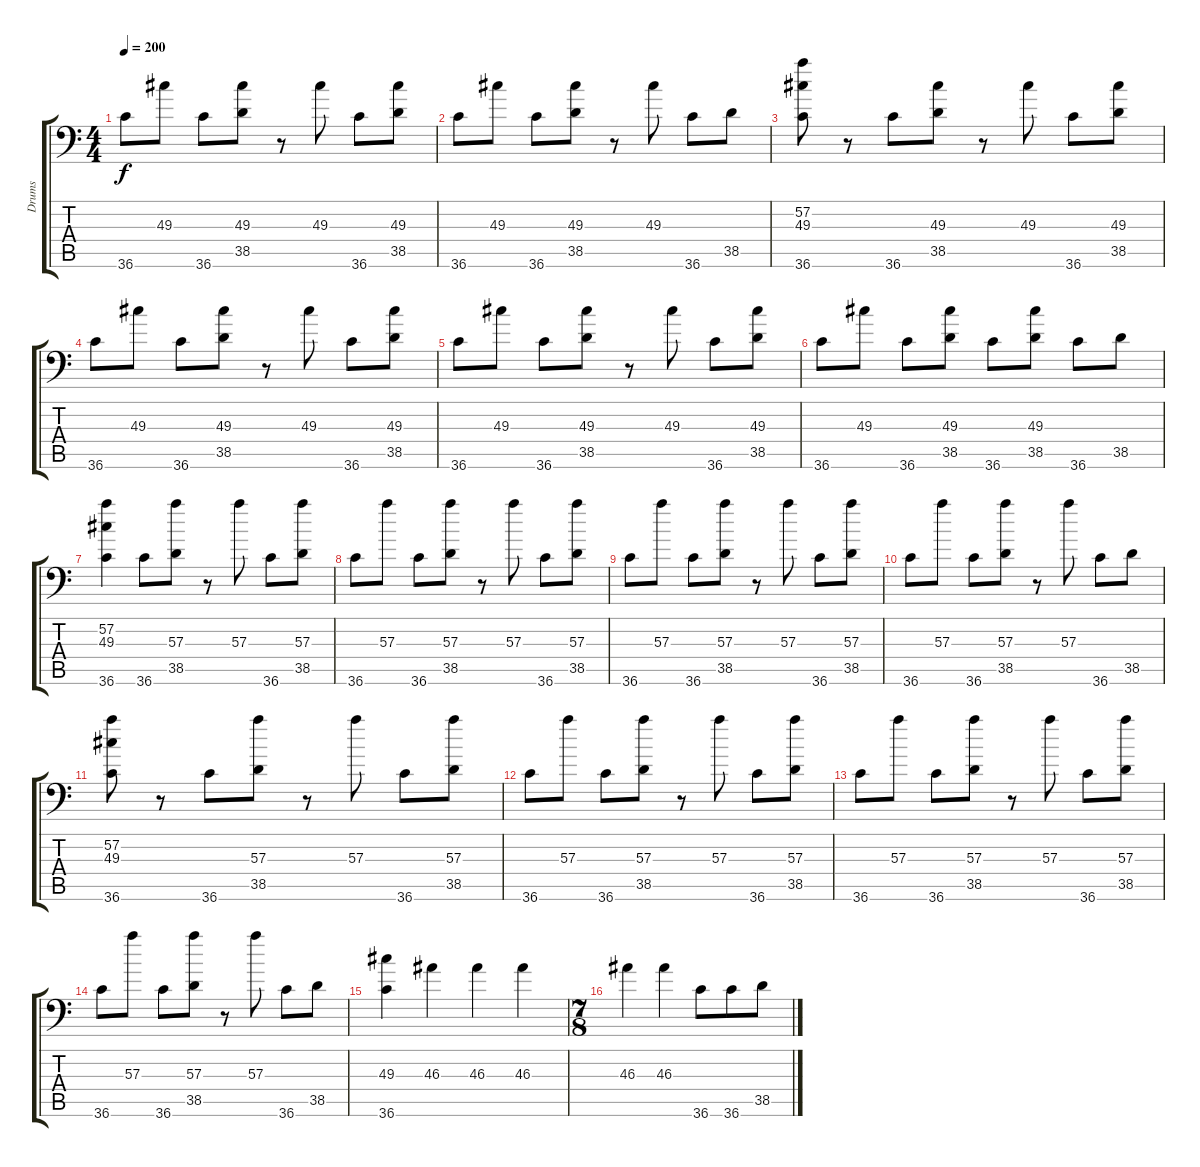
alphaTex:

\track ("Drums" "Drums") {instrument acousticgrandpiano}
\staff {score tabs}
\tuning (C-1 C-1 C-1 C-1 C-1 C-1) {hide}
\ts (4 4)
\tempo 200
\clef f4
\ks c
36.6.8{dy f} 49.3.8 36.6.8 (49.3 38.5).8 r.8 49.3.8 36.6.8 (49.3 38.5).8 |
36.6.8 49.3.8 36.6.8 (49.3 38.5).8 r.8 49.3.8 36.6.8 38.5.8 |
(57.2 49.3 36.6).8 r.8 36.6.8 (49.3 38.5).8 r.8 49.3.8 36.6.8 (49.3 38.5).8 |
36.6.8 49.3.8 36.6.8 (49.3 38.5).8 r.8 49.3.8 36.6.8 (49.3 38.5).8 |
36.6.8 49.3.8 36.6.8 (49.3 38.5).8 r.8 49.3.8 36.6.8 (49.3 38.5).8 |
36.6.8 49.3.8 36.6.8 (49.3 38.5).8 36.6.8 (49.3 38.5).8 36.6.8 38.5.8 |
(57.2 49.3 36.6).4 36.6.8 (57.3 38.5).8 r.8 57.3.8 36.6.8 (57.3 38.5).8 |
36.6.8 57.3.8 36.6.8 (57.3 38.5).8 r.8 57.3.8 36.6.8 (57.3 38.5).8 |
36.6.8 57.3.8 36.6.8 (57.3 38.5).8 r.8 57.3.8 36.6.8 (57.3 38.5).8 |
36.6.8 57.3.8 36.6.8 (57.3 38.5).8 r.8 57.3.8 36.6.8 38.5.8 |
(57.2 49.3 36.6).8 r.8 36.6.8 (57.3 38.5).8 r.8 57.3.8 36.6.8 (57.3 38.5).8 |
36.6.8 57.3.8 36.6.8 (57.3 38.5).8 r.8 57.3.8 36.6.8 (57.3 38.5).8 |
36.6.8 57.3.8 36.6.8 (57.3 38.5).8 r.8 57.3.8 36.6.8 (57.3 38.5).8 |
36.6.8 57.3.8 36.6.8 (57.3 38.5).8 r.8 57.3.8 36.6.8 38.5.8 |
(49.3 36.6).4 46.3.4 46.3.4 46.3.4 |
\ts (7 8)
46.3.4 46.3.4 36.6.8 36.6.8 38.5.8
